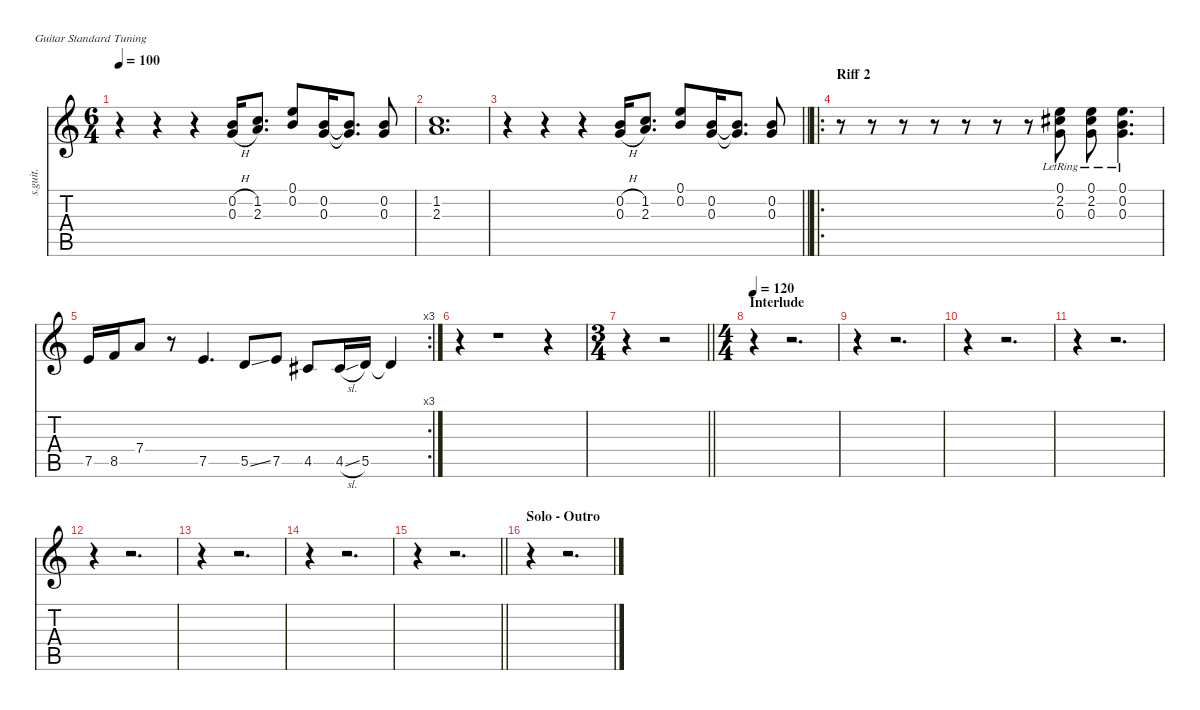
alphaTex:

\defaultSystemsLayout 4
\hideDynamics
\bracketExtendMode nobrackets
\otherSystemsTrackNameOrientation horizontal
\track ("Accoustic guitar 2" "s.guit.") {solo instrument acousticguitarsteel}
\staff {score tabs}
\tuning (E4 B3 G3 D3 A2 E2)
\ts (6 4)
\tempo 100
\clef g2
\ks c
r.4{dy f beam Down} r.4{beam Down} r.4{beam Down} (0.2{h} 0.3{h}).16{beam Up} (1.2 2.3).8{d beam Up} (0.1 0.2).8{beam Up} (0.2 0.3).16{beam Up} (0.2{t} 0.3{t}).8{d beam Up} (0.2 0.3).8{beam Up} |
(1.2 2.3).1{d beam Down} |
\barLineRight lightlight
r.4{beam Down} r.4{beam Down} r.4{beam Down} (0.2{h} 0.3{h}).16{beam Up} (1.2 2.3).8{d beam Up} (0.1 0.2).8{beam Up} (0.2 0.3).16{beam Up} (0.2{t} 0.3{t}).8{d beam Up} (0.2 0.3).8{beam Up} |
\ro
\section ("" "Riff 2")
r.8{beam Down} r.8{beam Down} r.8{beam Down} r.8{beam Down} r.8{beam Down} r.8{beam Down} r.8{beam Down} (0.1{lr} 2.2{lr acc #} 0.3{lr}).8{beam Down} (0.1{lr} 2.2{lr acc #} 0.3{lr}).8{beam Down} (0.1{lr} 0.2{lr} 0.3{lr}).4{d beam Down} |
\rc 3
7.5.16{beam Up} 8.5.16{beam Up} 7.4.8{beam Up} r.8{beam Up} 7.5.4{d beam Up} 5.5{ss}.8{beam Up} 7.5.8{beam Up} 4.5{acc #}.8{beam Up} 4.5{sl acc #}.16{beam Up} 5.5.16{beam Up} 5.5{t}.4{beam Up} |
r.4{beam Down} r.1{beam Down} r.4{beam Down} |
\ts (3 4)
\beaming (8 2 2 2)
\barLineRight lightlight
r.4{beam Down} r.2{beam Down} |
\ts (4 4)
\beaming (8 2 2 2 2)
\section ("" "Interlude")
\tempo 120
r.4{beam Down} r.2{d beam Down} |
r.4{beam Down} r.2{d beam Down} |
r.4{beam Down} r.2{d beam Down} |
r.4{beam Down} r.2{d beam Down} |
r.4{beam Down} r.2{d beam Down} |
r.4{beam Down} r.2{d beam Down} |
r.4{beam Down} r.2{d beam Down} |
\barLineRight lightlight
r.4{beam Down} r.2{d beam Down} |
\section ("" "Solo - Outro")
r.4{beam Down} r.2{d beam Down}
